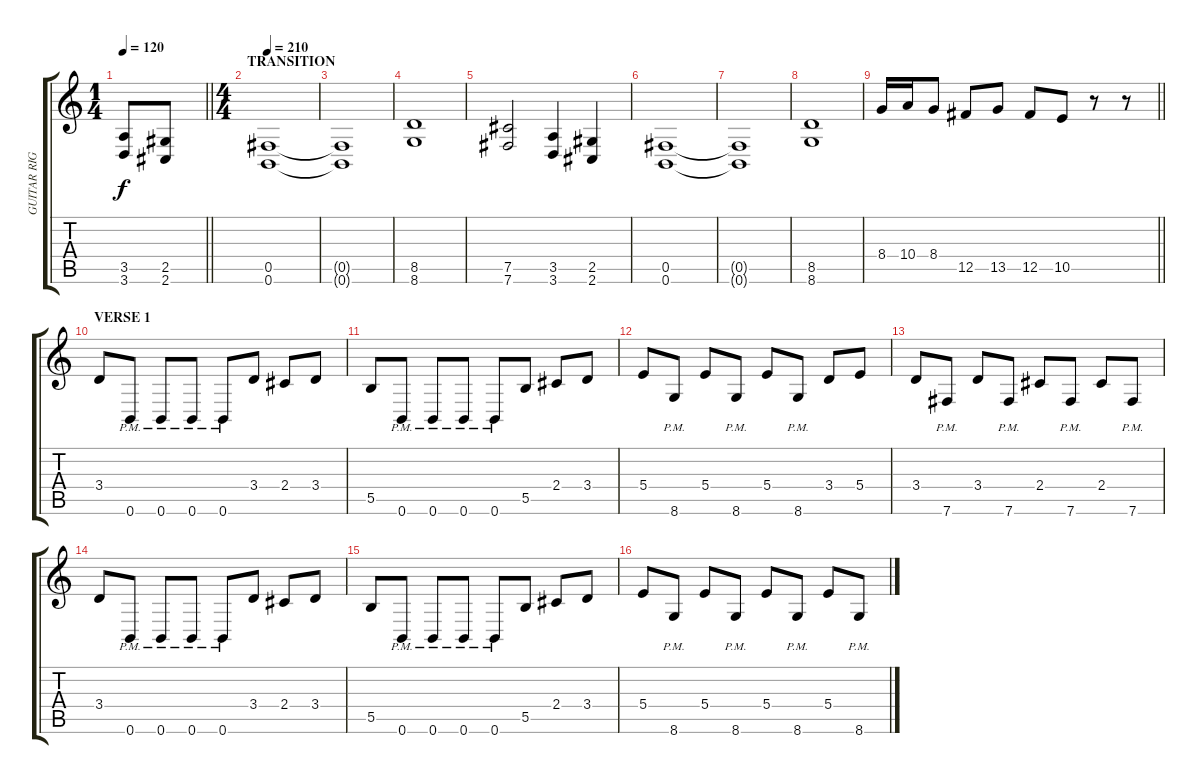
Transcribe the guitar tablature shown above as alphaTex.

\track ("GUITAR RIGHT" "GUITAR RIG") {instrument overdrivenguitar}
\staff {score tabs}
\tuning (Db4 Ab3 E3 B2 Gb2 B1) {hide}
\ts (1 4)
\tempo 120
\clef g2
\barLineRight lightlight
\ks c
(3.5 3.6).8{dy f} (2.5 2.6).8 |
\ts (4 4)
\section ("" "TRANSITION")
\tempo 210
(0.5 0.6).1 |
(0.5{t} 0.6{t}).1 |
(8.5 8.6).1 |
(7.5 7.6).2 (3.5 3.6).4 (2.5 2.6).4 |
(0.5 0.6).1 |
(0.5{t} 0.6{t}).1 |
(8.5 8.6).1 |
\barLineRight lightlight
8.4.16 10.4.16 8.4.8 12.5.8 13.5.8 12.5.8 10.5.8 r.8 r.8 |
\section ("" "VERSE 1")
3.4.8 0.6{pm}.8 0.6{pm}.8 0.6{pm}.8 0.6{pm}.8 3.4.8 2.4.8 3.4.8 |
5.5.8 0.6{pm}.8 0.6{pm}.8 0.6{pm}.8 0.6{pm}.8 5.5.8 2.4.8 3.4.8 |
5.4.8 8.6{pm}.8 5.4.8 8.6{pm}.8 5.4.8 8.6{pm}.8 3.4.8 5.4.8 |
3.4.8 7.6{pm}.8 3.4.8 7.6{pm}.8 2.4.8 7.6{pm}.8 2.4.8 7.6{pm}.8 |
3.4.8 0.6{pm}.8 0.6{pm}.8 0.6{pm}.8 0.6{pm}.8 3.4.8 2.4.8 3.4.8 |
5.5.8 0.6{pm}.8 0.6{pm}.8 0.6{pm}.8 0.6{pm}.8 5.5.8 2.4.8 3.4.8 |
5.4.8 8.6{pm}.8 5.4.8 8.6{pm}.8 5.4.8 8.6{pm}.8 5.4.8 8.6{pm}.8
